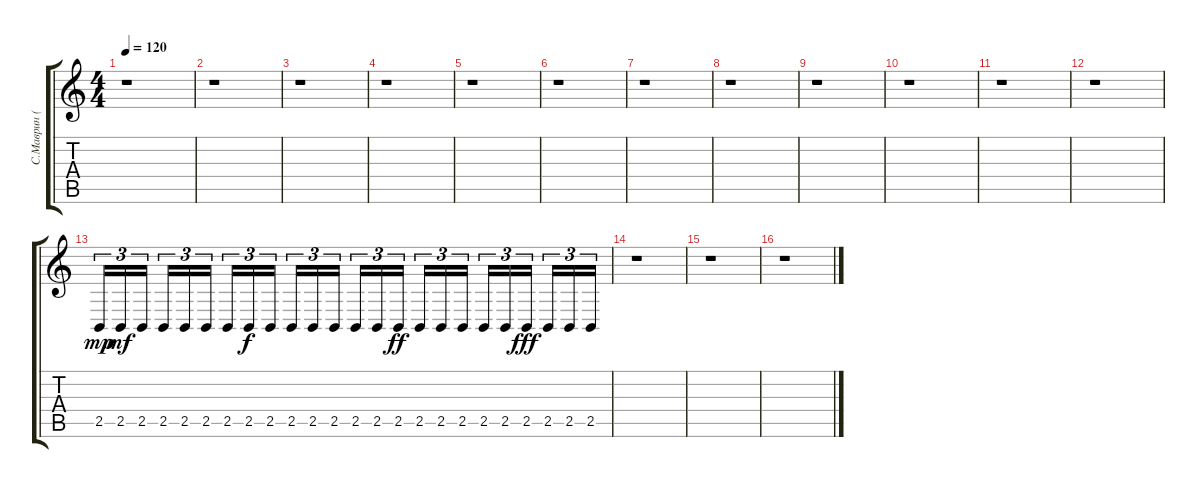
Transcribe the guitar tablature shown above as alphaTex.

\track ("С.Маврин (синтезатор)" "С.Маврин (") {instrument timpani}
\staff {score tabs}
\tuning (E4 B3 G3 D3 A2 E2) {hide}
\ts (4 4)
\tempo 120
\clef g2
\ks c
r.1{dy mp} |
r.1 |
r.1 |
r.1 |
r.1 |
r.1 |
r.1 |
r.1 |
r.1 |
r.1 |
r.1 |
r.1 |
2.5.16{tu (3 2)} 2.5.16{tu (3 2) dy mf} 2.5.16{tu (3 2) beam splitsecondary} 2.5.16{tu (3 2)} 2.5.16{tu (3 2)} 2.5.16{tu (3 2)} 2.5.16{tu (3 2)} 2.5.16{tu (3 2) dy f} 2.5.16{tu (3 2) beam splitsecondary} 2.5.16{tu (3 2)} 2.5.16{tu (3 2)} 2.5.16{tu (3 2)} 2.5.16{tu (3 2)} 2.5.16{tu (3 2)} 2.5.16{tu (3 2) dy ff beam splitsecondary} 2.5.16{tu (3 2)} 2.5.16{tu (3 2)} 2.5.16{tu (3 2)} 2.5.16{tu (3 2)} 2.5.16{tu (3 2)} 2.5.16{tu (3 2) dy fff beam splitsecondary} 2.5.16{tu (3 2)} 2.5.16{tu (3 2)} 2.5.16{tu (3 2)} |
r.1 |
r.1 |
r.1
